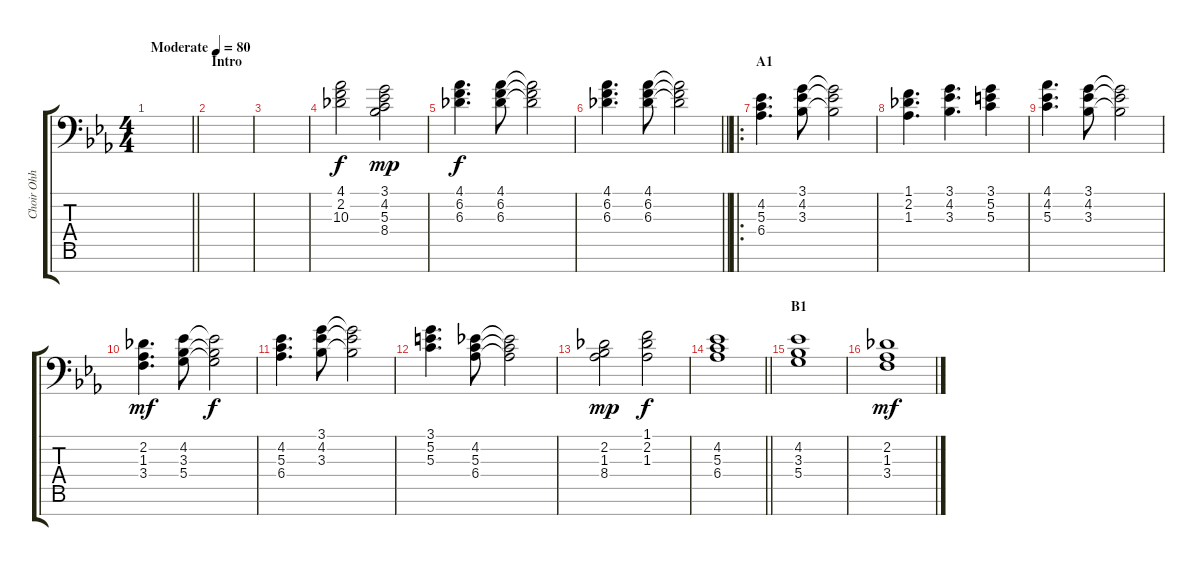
\track ("Choir Ohh" "Choir Ohh") {instrument choiraahs}
\staff {score tabs}
\tuning (E4 B3 G3 D3 A2 E2 C-1) {hide}
\ts (4 4)
\tempo (80 "Moderate")
\clef f4
\barLineRight lightlight
\ks eb
|
\section ("" "Intro")
|
|
(4.1 2.2 10.3).2 (3.1 4.2 5.3 8.4).2{dy mp} |
(4.1 6.2 6.3).4{d dy f} (4.1 6.2 6.3).8 (4.1{t} 6.2{t} 6.3{t}).2 |
\barLineRight lightlight
(4.1 6.2 6.3).4{d} (4.1 6.2 6.3).8 (4.1{t} 6.2{t} 6.3{t}).2 |
\ro
\section ("" "A1")
(4.2 5.3 6.4).4{d} (3.1 4.2 3.3).8 (3.1{t} 4.2{t} 3.3{t}).2 |
(1.1 2.2 1.3).4{d} (3.1 4.2 3.3).4{d} (3.1 5.2 5.3).4 |
(4.1 4.2 5.3).4{d} (3.1 4.2 3.3).8 (3.1{t} 4.2{t} 3.3{t}).2 |
(2.2 1.3 3.4).4{d dy mf} (4.2 3.3 5.4).8 (4.2{t} 3.3{t} 5.4{t}).2{dy f} |
(4.2 5.3 6.4).4{d} (3.1 4.2 3.3).8 (3.1{t} 4.2{t} 3.3{t}).2 |
(3.1 5.2 5.3).4{d} (4.2 5.3 6.4).8 (4.2{t} 5.3{t} 6.4{t}).2 |
(2.2 1.3 8.4).2{dy mp} (1.1 2.2 1.3).2{dy f} |
\barLineRight lightlight
(4.2 5.3 6.4).1 |
\section ("" "B1")
(4.2 3.3 5.4).1{volume 5} |
(2.2 1.3 3.4).1{dy mf}
